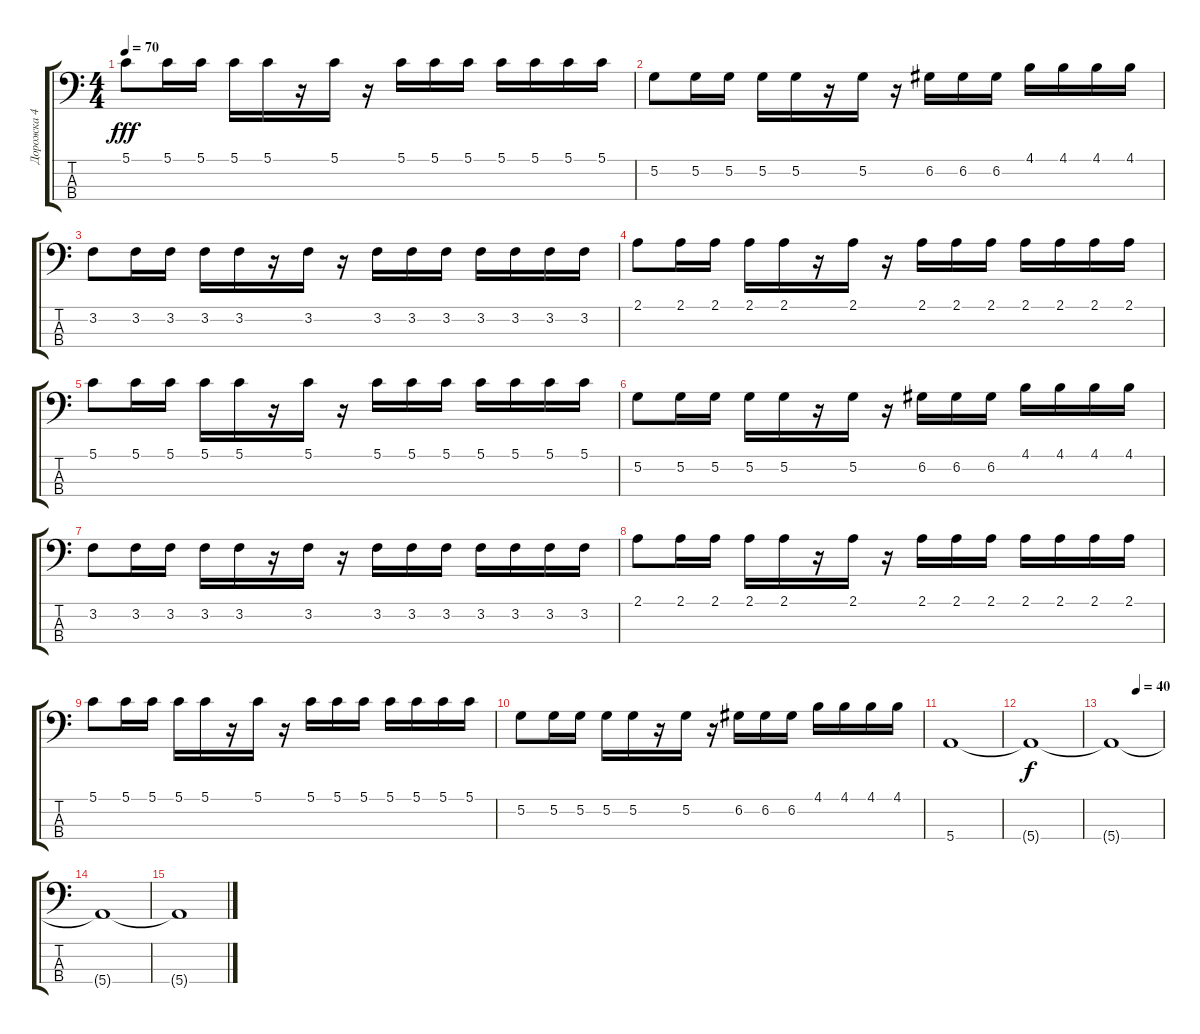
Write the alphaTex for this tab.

\track ("Дорожка 4" "Дорожка 4") {instrument electricbassfinger}
\staff {score tabs}
\tuning (G2 D2 A1 E1) {hide}
\ts (4 4)
\tempo 70
\clef f4
\ks c
5.1.8{dy fff} 5.1.16 5.1.16 5.1.16 5.1.16 r.16 5.1.16 r.16 5.1.16 5.1.16 5.1.16 5.1.16 5.1.16 5.1.16 5.1.16 |
5.2.8 5.2.16 5.2.16 5.2.16 5.2.16 r.16 5.2.16 r.16 6.2.16 6.2.16 6.2.16 4.1.16 4.1.16 4.1.16 4.1.16 |
3.2.8 3.2.16 3.2.16 3.2.16 3.2.16 r.16 3.2.16 r.16 3.2.16 3.2.16 3.2.16 3.2.16 3.2.16 3.2.16 3.2.16 |
2.1.8 2.1.16 2.1.16 2.1.16 2.1.16 r.16 2.1.16 r.16 2.1.16 2.1.16 2.1.16 2.1.16 2.1.16 2.1.16 2.1.16 |
5.1.8 5.1.16 5.1.16 5.1.16 5.1.16 r.16 5.1.16 r.16 5.1.16 5.1.16 5.1.16 5.1.16 5.1.16 5.1.16 5.1.16 |
5.2.8 5.2.16 5.2.16 5.2.16 5.2.16 r.16 5.2.16 r.16 6.2.16 6.2.16 6.2.16 4.1.16 4.1.16 4.1.16 4.1.16 |
3.2.8 3.2.16 3.2.16 3.2.16 3.2.16 r.16 3.2.16 r.16 3.2.16 3.2.16 3.2.16 3.2.16 3.2.16 3.2.16 3.2.16 |
2.1.8 2.1.16 2.1.16 2.1.16 2.1.16 r.16 2.1.16 r.16 2.1.16 2.1.16 2.1.16 2.1.16 2.1.16 2.1.16 2.1.16 |
5.1.8 5.1.16 5.1.16 5.1.16 5.1.16 r.16 5.1.16 r.16 5.1.16 5.1.16 5.1.16 5.1.16 5.1.16 5.1.16 5.1.16 |
5.2.8 5.2.16 5.2.16 5.2.16 5.2.16 r.16 5.2.16 r.16 6.2.16 6.2.16 6.2.16 4.1.16 4.1.16 4.1.16 4.1.16 |
5.4.1{volume 0} |
5.4{t}.1{dy f} |
\tempo (40 0.5)
5.4{t}.1 |
5.4{t}.1 |
5.4{t}.1
